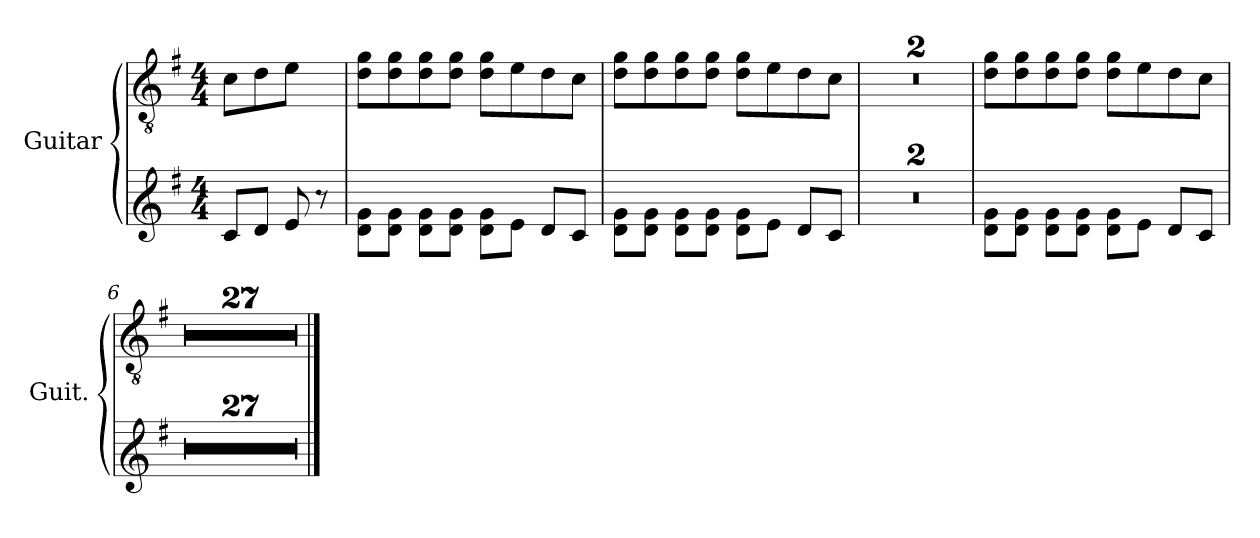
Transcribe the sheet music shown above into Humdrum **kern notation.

**kern	**kern
*part1	*part1
*staff2	*staff1
*I"Guitar	*
*I'Guit.	*
*stria6	*
*	*clefGv2
*k[f#]	*k[f#]
*M4/4	*M4/4
*MM138	*MM138
=	=
8cL	8c\L
8dJ	8d\
8e	8e\J
8r	8ryy
=1	=1
8d\ 8g\L	8d\ 8g\L
8d\ 8g\J	8d\ 8g\
8d\ 8g\L	8d\ 8g\
8d\ 8g\J	8d\ 8g\J
8d\ 8g\L	8d\ 8g\L
8eJ	8e\
8dL	8d\
8cJ	8c\J
=2	=2
8d\ 8g\L	8d\ 8g\L
8d\ 8g\J	8d\ 8g\
8d\ 8g\L	8d\ 8g\
8d\ 8g\J	8d\ 8g\J
8d\ 8g\L	8d\ 8g\L
8eJ	8e\
8dL	8d\
8cJ	8c\J
=3	=3
1r	1r
=4	=4
1r	1r
=5	=5
8d\ 8g\L	8d\ 8g\L
8d\ 8g\J	8d\ 8g\
8d\ 8g\L	8d\ 8g\
8d\ 8g\J	8d\ 8g\J
8d\ 8g\L	8d\ 8g\L
8eJ	8e\
8dL	8d\
8cJ	8c\J
=6	=6
1r	1r
=7	=7
1r	1r
=8	=8
1r	1r
!!LO:LB:g=z
=9	=9
1r	1r
=10	=10
1r	1r
=11	=11
1r	1r
=12	=12
1r	1r
=13	=13
1r	1r
=14	=14
1r	1r
=15	=15
1r	1r
=16	=16
1r	1r
=17	=17
1r	1r
=18	=18
1r	1r
=19	=19
1r	1r
=20	=20
1r	1r
=21	=21
1r	1r
=22	=22
1r	1r
=23	=23
1r	1r
=24	=24
1r	1r
=25	=25
1r	1r
=26	=26
1r	1r
!!LO:LB:g=z
=27	=27
1r	1r
=28	=28
1r	1r
=29	=29
1r	1r
=30	=30
1r	1r
=31	=31
1r	1r
=32	=32
1r	1r
==	==
*-	*-
